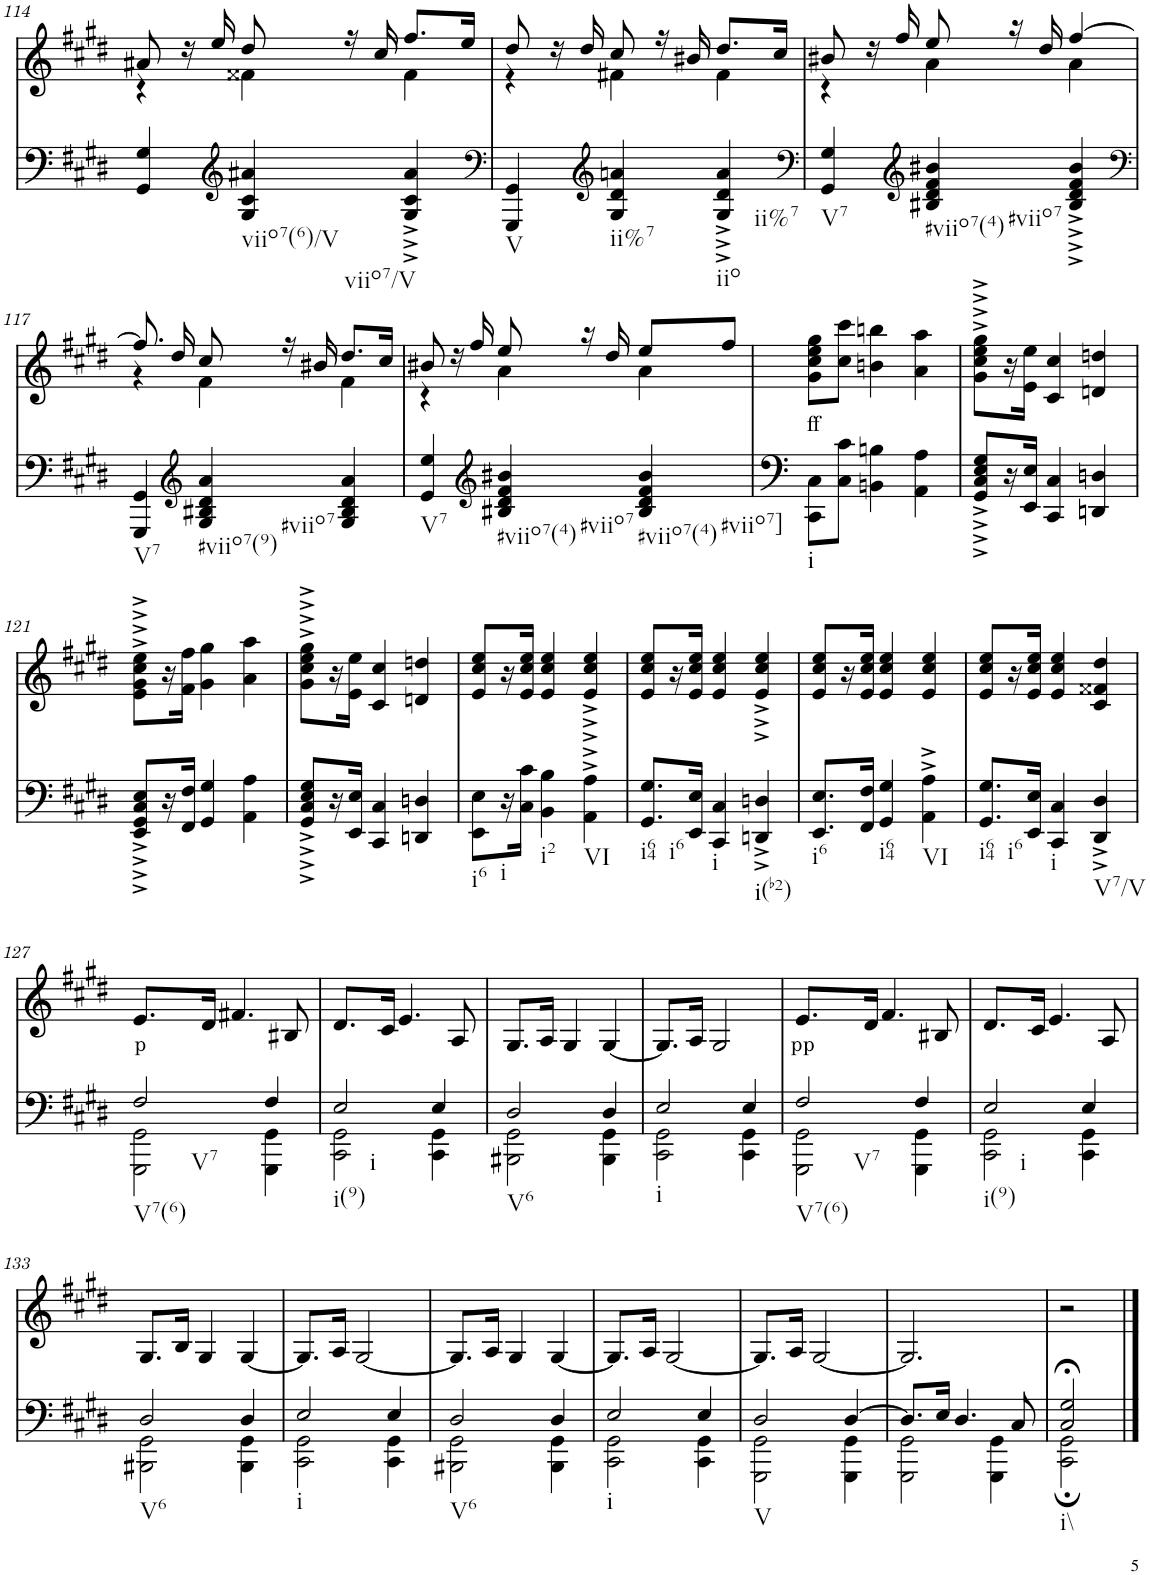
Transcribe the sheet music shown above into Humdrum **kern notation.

**kern	**kern	**text
*part2	*part1	*part1
*staff2	*staff1	*staff1
*I"Piano	*I"Piano	*
*I'Pno	*I'Pno	*
!!LO:PB:g=z
*clefF4	*clefG2	*
*k[f#c#g#d#]	*k[f#c#g#d#]	*
*c#:	*c#:	*
*M3/4	*M3/4	*
=114	=114	=114
*	*^	*
4GG#/ 4G#/	8a#X/	4r	.
.	16r	.	.
.	16ee/	.	.
*clefG2	*	*	*
!LO:TX:b:t=viio7(6)/V	!	!	!
!LO:TX:b:t=viio7/V	!	!	!
4G#/ 4c#/ 4a#X/	8dd#/	4f##X\	.
.	16r	.	.
.	16cc#/	.	.
4G#/^ 4c#/^ 4a#/^	8.ff#/L	4f##\	.
.	16ee/Jk	.	.
=115	=115	=115	=115
*clefF4	*	*	*
!LO:TX:b:t=V	!	!	!
4GGG#/ 4GG#/	8dd#/	4r	.
.	16r	.	.
.	16dd#/	.	.
*clefG2	*	*	*
!LO:TX:b:t=ii%7	!	!	!
4G#/ 4d#/ 4an/	8cc#/	4f#X\	.
.	16r	.	.
.	16b#X/	.	.
!LO:TX:b:t=iio	!	!	!
!LO:TX:b:t=ii%7	!	!	!
4G#/^ 4d#/^ 4a/^	8.dd#/L	4f#\	.
.	16cc#/Jk	.	.
=116	=116	=116	=116
*clefF4	*	*	*
!LO:TX:b:t=V7	!	!	!
4GG#/ 4G#/	8b#X/	4r	.
.	16r	.	.
.	16ff#/	.	.
*clefG2	*	*	*
!LO:TX:b:t=#viio7(4)	!	!	!
!LO:TX:b:t=#viio7	!	!	!
4B#X/ 4d#/ 4f#/ 4b#X/	8ee/	4a\	.
.	16r	.	.
.	16dd#/	.	.
4B#/^ 4d#/^ 4f#/^ 4b#/^	[4ff#/	4a\	.
!!LO:LB:g=z	!!
=117	=117	=117	=117
*clefF4	*	*	*
!LO:TX:b:t=V7	!	!	!
4GGG#/ 4GG#/	8.ff#/]	4r	.
.	16dd#/	.	.
*clefG2	*	*	*
!LO:TX:b:t=#viio7(9)	!	!	!
!LO:TX:b:t=#viio7	!	!	!
4G#/ 4B#X/ 4d#/ 4a/	8cc#/	4f#\	.
.	16r	.	.
.	16b#X/	.	.
4G#/ 4B#/ 4d#/ 4a/	8.dd#/L	4f#\	.
.	16cc#/Jk	.	.
=118	=118	=118	=118
!LO:TX:b:t=V7	!	!	!
4e/ 4ee/	8b#X/	4r	.
.	16r	.	.
.	16ff#/	.	.
*clefG2	*	*	*
!LO:TX:b:t=#viio7(4)	!	!	!
!LO:TX:b:t=#viio7	!	!	!
4B#X/ 4d#/ 4f#/ 4b#X/	8ee/	4a\	.
.	16r	.	.
.	16dd#/	.	.
!LO:TX:b:t=#viio7(4)	!	!	!
!LO:TX:b:t=#viio7]	!	!	!
4B#/ 4d#/ 4f#/ 4b#/	8ee/L	4a\	.
.	8ff#/J	.	.
*	*v	*v	*
=119	=119	=119
!LO:TX:b:t=i	!	!
!	!	!LO:LY:b
8CC#\ 8C#\L	8g#\ 8cc#\ 8ee\ 8gg#\L	ff
8C#\ 8c#\J	8cc#\ 8ccc#\J	.
4BBn\ 4Bn\	4bn\ 4bbn\	.
4AA\ 4A\	4a\ 4aa\	.
=120	=120	=120
8GG#/^ 8C#/^ 8E/^ 8G#/^L	8g#\^ 8cc#\^ 8ee\^ 8gg#\^L	.
16r	16r	.
16EE/ 16E/JJ	16e\ 16ee\JJ	.
4CC#/ 4C#/	4c#/ 4cc#/	.
4DDn/ 4Dn/	4dn/ 4ddn/	.
!!LO:LB:g=z
=121	=121	=121
8EE/^ 8GG#/^ 8C#/^ 8E/^L	8e\^ 8g#\^ 8cc#\^ 8ee\^L	.
16r	16r	.
16FF#/ 16F#/JJ	16f#\ 16ff#\JJ	.
4GG#/ 4G#/	4g#\ 4gg#\	.
4AA\ 4A\	4a\ 4aa\	.
=122	=122	=122
8GG#/^ 8C#/^ 8E/^ 8G#/^L	8g#\^ 8cc#\^ 8ee\^ 8gg#\^L	.
16r	16r	.
16EE/ 16E/JJ	16e\ 16ee\JJ	.
4CC#/ 4C#/	4c#/ 4cc#/	.
4DDn/ 4Dn/	4dn/ 4ddn/	.
=123	=123	=123
!LO:TX:b:t=i6	!	!
8EE\ 8E\L	8e/ 8cc#/ 8ee/L	.
!LO:TX:b:t=i	!	!
16r	16r	.
16C#\ 16c#\JJ	16e/ 16cc#/ 16ee/JJ	.
!LO:TX:b:t=i2	!	!
4BB\ 4B\	4e/ 4cc#/ 4ee/	.
!LO:TX:b:t=VI	!	!
4AA\^ 4A\^	4e/^ 4cc#/^ 4ee/^	.
=124	=124	=124
!LO:TX:b:t=i64	!	!
!LO:TX:b:t=i6	!	!
8.GG#/ 8.G#/L	8e/ 8cc#/ 8ee/L	.
.	16r	.
16EE/ 16E/Jk	16e/ 16cc#/ 16ee/JJ	.
!LO:TX:b:t=i	!	!
4CC#/ 4C#/	4e/ 4cc#/ 4ee/	.
!LO:TX:b:t=i(b2)	!	!
4DDn/^ 4Dn/^	4e/^ 4cc#/^ 4ee/^	.
=125	=125	=125
!LO:TX:b:t=i6	!	!
8.EE/ 8.E/L	8e/ 8cc#/ 8ee/L	.
.	16r	.
16FF#/ 16F#/Jk	16e/ 16cc#/ 16ee/JJ	.
!LO:TX:b:t=i64	!	!
4GG#/ 4G#/	4e/ 4cc#/ 4ee/	.
!LO:TX:b:t=VI	!	!
4AA\^ 4A\^	4e/ 4cc#/ 4ee/	.
=126	=126	=126
!LO:TX:b:t=i64	!	!
!LO:TX:b:t=i6	!	!
8.GG#/ 8.G#/L	8e/ 8cc#/ 8ee/L	.
.	16r	.
16EE/ 16E/Jk	16e/ 16cc#/ 16ee/JJ	.
!LO:TX:b:t=i	!	!
4CC#/ 4C#/	4e/ 4cc#/ 4ee/	.
!LO:TX:b:t=V7/V	!	!
4DD#/^ 4D#/^	4c#/ 4f##X/ 4dd#/	.
!!LO:LB:g=z
=127	=127	=127
*^	*	*
!LO:TX:b:t=V7(6)	!	!	!
!LO:TX:b:t=V7	!	!	!
!	!	!	!LO:LY:b
2F#/	2GGG#\ 2GG#\	8.e/L	p
.	.	16d#/Jk	.
.	.	4.f#X/	.
4F#/	4GGG#\ 4GG#\	.	.
.	.	8B#X/	.
=128	=128	=128	=128
!LO:TX:b:t=i(9)	!	!	!
!LO:TX:b:t=i	!	!	!
2E/	2CC#\ 2GG#\	8.d#/L	.
.	.	16c#/Jk	.
.	.	4.e/	.
4E/	4CC#\ 4GG#\	.	.
.	.	8A/	.
=129	=129	=129	=129
!LO:TX:b:t=V6	!	!	!
2D#/	2BBB#X\ 2GG#\	8.G#/L	.
.	.	16A/Jk	.
.	.	4G#/	.
4D#/	4BBB#\ 4GG#\	[4G#/	.
=130	=130	=130	=130
!LO:TX:b:t=i	!	!	!
2E/	2CC#\ 2GG#\	8.G#/L]	.
.	.	16A/Jk	.
.	.	2G#/	.
4E/	4CC#\ 4GG#\	.	.
=131	=131	=131	=131
!LO:TX:b:t=V7(6)	!	!	!
!LO:TX:b:t=V7	!	!	!
!	!	!	!LO:LY:b
2F#/	2GGG#\ 2GG#\	8.e/L	pp
.	.	16d#/Jk	.
.	.	4.f#/	.
4F#/	4GGG#\ 4GG#\	.	.
.	.	8B#X/	.
=132	=132	=132	=132
!LO:TX:b:t=i(9)	!	!	!
!LO:TX:b:t=i	!	!	!
2E/	2CC#\ 2GG#\	8.d#/L	.
.	.	16c#/Jk	.
.	.	4.e/	.
4E/	4CC#\ 4GG#\	.	.
.	.	8A/	.
!!LO:LB:g=z
=133	=133	=133	=133
!LO:TX:b:t=V6	!	!	!
2D#/	2BBB#X\ 2GG#\	8.G#/L	.
.	.	16B/Jk	.
.	.	4G#/	.
4D#/	4BBB#\ 4GG#\	[4G#/	.
=134	=134	=134	=134
!LO:TX:b:t=i	!	!	!
2E/	2CC#\ 2GG#\	8.G#/L]	.
.	.	16A/Jk	.
.	.	[2G#/	.
4E/	4CC#\ 4GG#\	.	.
=135	=135	=135	=135
!LO:TX:b:t=V6	!	!	!
2D#/	2BBB#X\ 2GG#\	8.G#/L]	.
.	.	16A/Jk	.
.	.	4G#/	.
4D#/	4BBB#\ 4GG#\	[4G#/	.
=136	=136	=136	=136
!LO:TX:b:t=i	!	!	!
2E/	2CC#\ 2GG#\	8.G#/L]	.
.	.	16A/Jk	.
.	.	[2G#/	.
4E/	4CC#\ 4GG#\	.	.
=137	=137	=137	=137
!LO:TX:b:t=V	!	!	!
2D#/	2GGG#\ 2GG#\	8.G#/L]	.
.	.	16A/Jk	.
.	.	[2G#/	.
[4D#/	4GGG#\ 4GG#\	.	.
=138	=138	=138	=138
8.D#/L]	2GGG#\ 2GG#\	2.G#/]	.
16E/Jk	.	.	.
4.D#/	.	.	.
.	4GGG#\ 4GG#\	.	.
8C#/	.	.	.
=139	=139	=139	=139
!LO:TX:b:t=i\\	!	!	!
2C#/;< 2G#/;<	2CC#\; 2GG#\;	2r	.
*v	*v	*	*
==	==	==
*-	*-	*-
